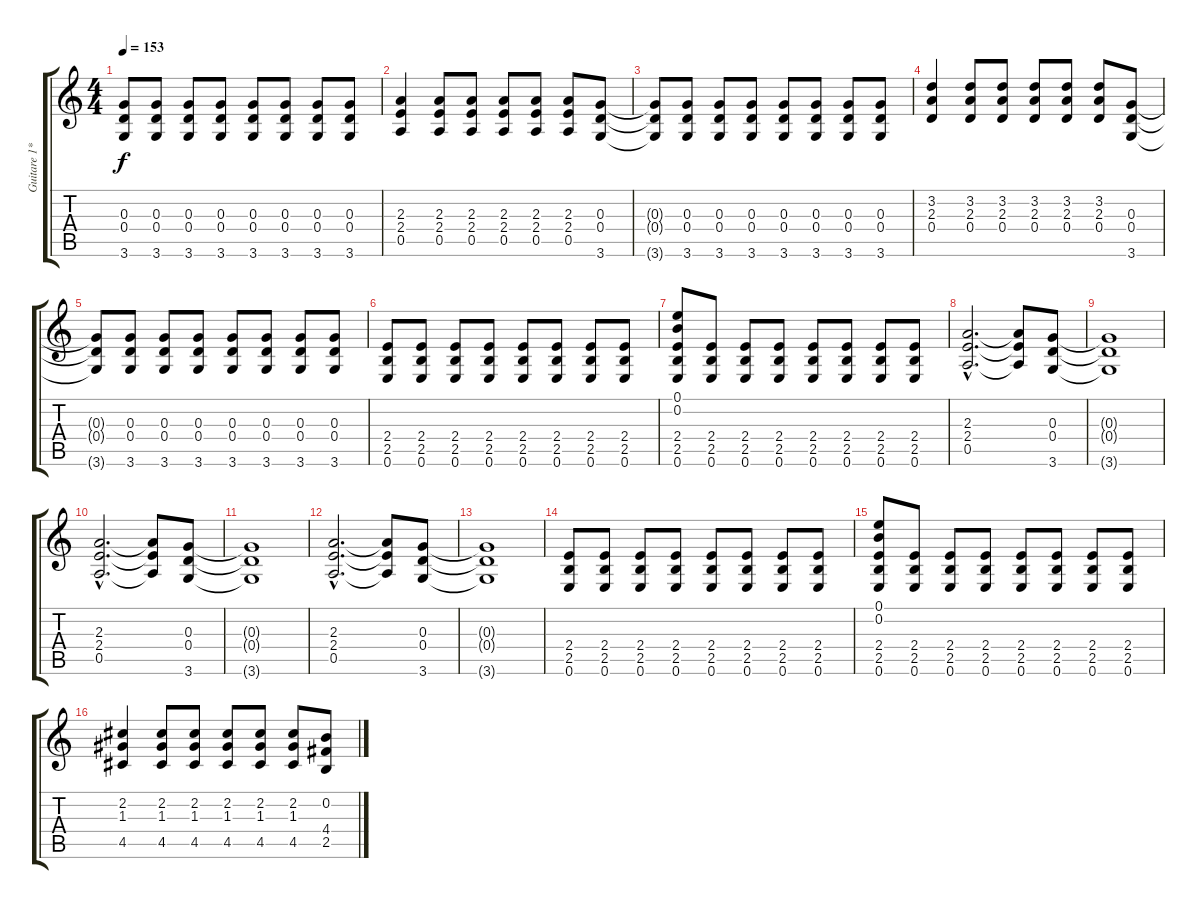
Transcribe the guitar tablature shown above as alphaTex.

\track ("Guitare 1*" "Guitare 1*") {instrument overdrivenguitar}
\staff {score tabs}
\tuning (E4 B3 G3 D3 A2 E2) {hide}
\ts (4 4)
\tempo 153
\clef g2
\ks c
(0.3{t} 0.4{t} 3.6{t}).8{dy f} (0.3 0.4 3.6).8 (0.3 0.4 3.6).8 (0.3 0.4 3.6).8 (0.3 0.4 3.6).8 (0.3 0.4 3.6).8 (0.3 0.4 3.6).8 (0.3 0.4 3.6).8 |
(2.3 2.4 0.5).4 (2.3 2.4 0.5).8 (2.3 2.4 0.5).8 (2.3 2.4 0.5).8 (2.3 2.4 0.5).8 (2.3 2.4 0.5).8 (0.3 0.4 3.6).8 |
(0.3{t} 0.4{t} 3.6{t}).8 (0.3 0.4 3.6).8 (0.3 0.4 3.6).8 (0.3 0.4 3.6).8 (0.3 0.4 3.6).8 (0.3 0.4 3.6).8 (0.3 0.4 3.6).8 (0.3 0.4 3.6).8 |
(3.2 2.3 0.4).4 (3.2 2.3 0.4).8 (3.2 2.3 0.4).8 (3.2 2.3 0.4).8 (3.2 2.3 0.4).8 (3.2 2.3 0.4).8 (0.3 0.4 3.6).8 |
(0.3{t} 0.4{t} 3.6{t}).8 (0.3 0.4 3.6).8 (0.3 0.4 3.6).8 (0.3 0.4 3.6).8 (0.3 0.4 3.6).8 (0.3 0.4 3.6).8 (0.3 0.4 3.6).8 (0.3 0.4 3.6).8 |
(2.4 2.5 0.6).8 (2.4 2.5 0.6).8 (2.4 2.5 0.6).8 (2.4 2.5 0.6).8 (2.4 2.5 0.6).8 (2.4 2.5 0.6).8 (2.4 2.5 0.6).8 (2.4 2.5 0.6).8 |
(0.1 0.2 2.4 2.5 0.6).8 (2.4 2.5 0.6).8 (2.4 2.5 0.6).8 (2.4 2.5 0.6).8 (2.4 2.5 0.6).8 (2.4 2.5 0.6).8 (2.4 2.5 0.6).8 (2.4 2.5 0.6).8 |
(2.3{hac} 2.4{hac} 0.5{hac}).2{d} (2.3{t} 2.4{t} 0.5{t}).8 (0.3 0.4 3.6).8 |
(0.3{t} 0.4{t} 3.6{t}).1 |
(2.3{hac} 2.4{hac} 0.5{hac}).2{d} (2.3{t} 2.4{t} 0.5{t}).8 (0.3 0.4 3.6).8 |
(0.3{t} 0.4{t} 3.6{t}).1 |
(2.3{hac} 2.4{hac} 0.5{hac}).2{d} (2.3{t} 2.4{t} 0.5{t}).8 (0.3 0.4 3.6).8 |
(0.3{t} 0.4{t} 3.6{t}).1 |
(2.4 2.5 0.6).8 (2.4 2.5 0.6).8 (2.4 2.5 0.6).8 (2.4 2.5 0.6).8 (2.4 2.5 0.6).8 (2.4 2.5 0.6).8 (2.4 2.5 0.6).8 (2.4 2.5 0.6).8 |
(0.1 0.2 2.4 2.5 0.6).8 (2.4 2.5 0.6).8 (2.4 2.5 0.6).8 (2.4 2.5 0.6).8 (2.4 2.5 0.6).8 (2.4 2.5 0.6).8 (2.4 2.5 0.6).8 (2.4 2.5 0.6).8 |
(2.2 1.3 4.5).4 (2.2 1.3 4.5).8 (2.2 1.3 4.5).8 (2.2 1.3 4.5).8 (2.2 1.3 4.5).8 (2.2 1.3 4.5).8 (0.2 4.4 2.5).8
